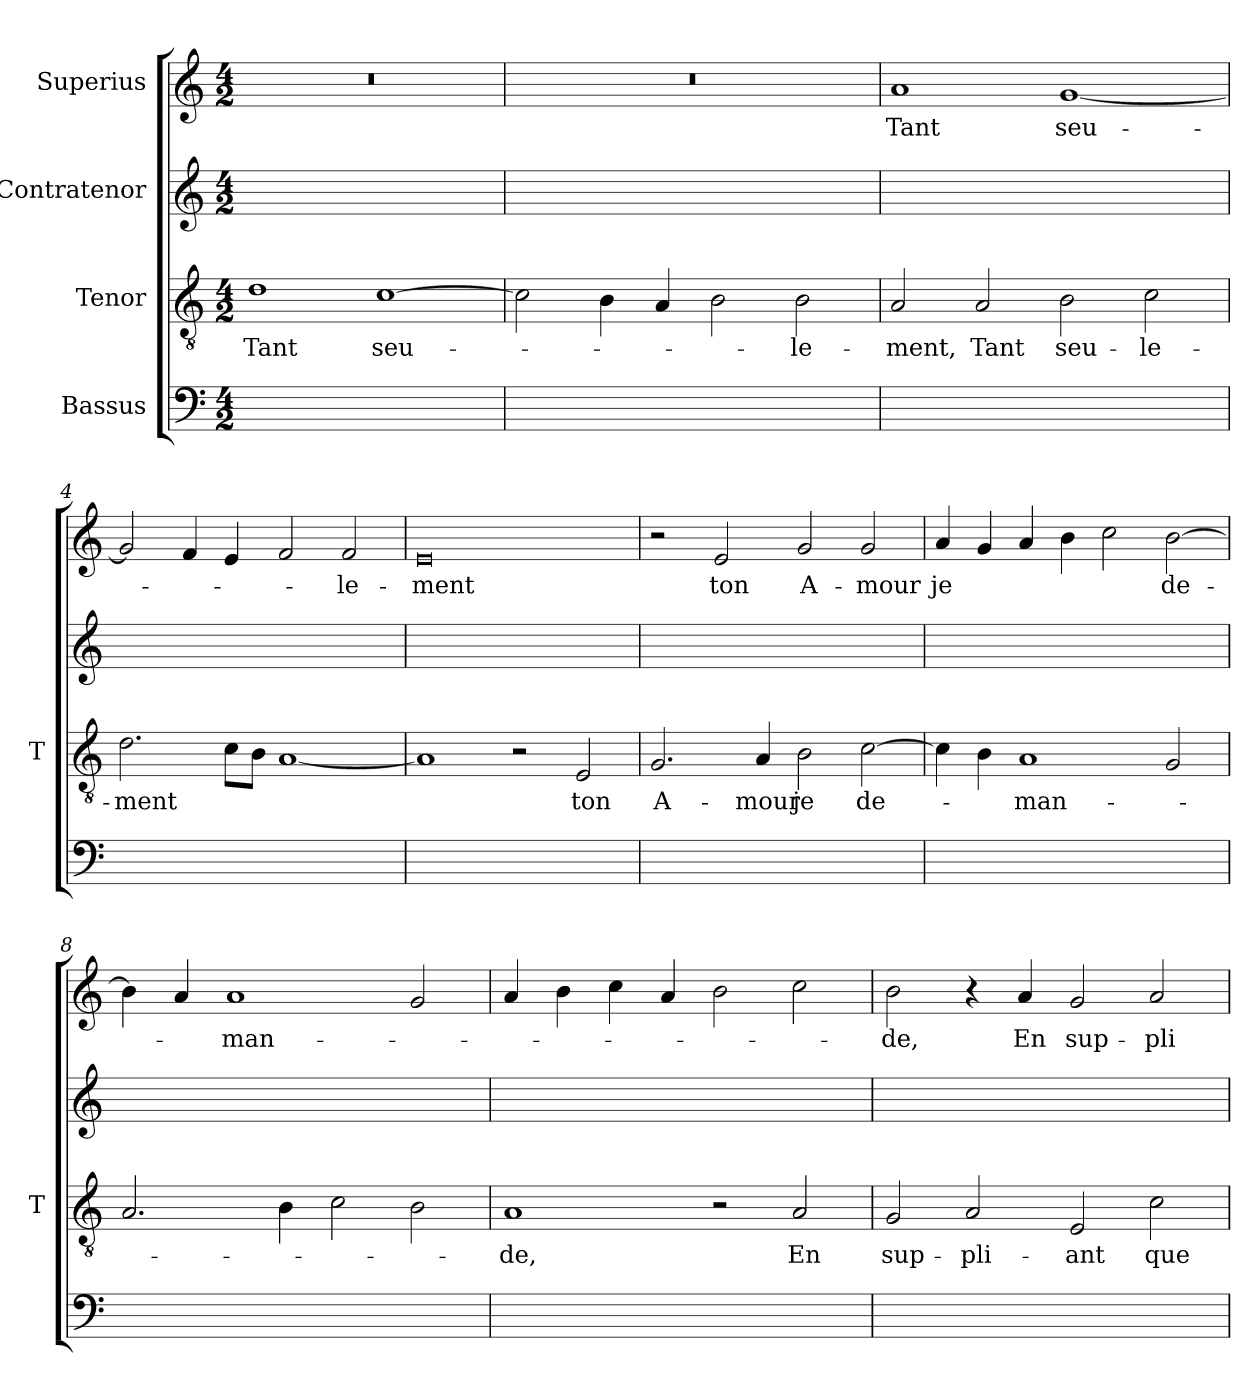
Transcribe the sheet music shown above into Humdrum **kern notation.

**kern	**kern	**text	**kern	**kern	**text
*part4	*part3	*part3	*part2	*part1	*part1
*staff4	*staff3	*staff3	*staff2	*staff1	*staff1
*I"Bassus	*I"Tenor	*	*I"Contratenor	*I"Superius	*
*	*I'T	*	*	*	*
*clefF4	*clefGv2	*	*clefG2	*clefG2	*
*k[]	*k[]	*	*k[]	*k[]	*
*M4/2	*M4/2	*	*M4/2	*M4/2	*
=1	=1	=1	=1	=1	=1
0ryy	1d	-Tant	0ryy	0r	.
.	[1c	seu-	.	.	.
=2	=2	=2	=2	=2	=2
0ryy	2c]	.	0ryy	0r	.
.	4B	.	.	.	.
.	4A	.	.	.	.
.	2B	.	.	.	.
.	2B	le-	.	.	.
=3	=3	=3	=3	=3	=3
0ryy	2A	-ment,	0ryy	1a	-Tant
.	2A	-Tant	.	.	.
.	2B	seu-	.	[1g	seu-
.	2c	le-	.	.	.
=4	=4	=4	=4	=4	=4
0ryy	2.d	-ment	0ryy	2g]	.
.	.	.	.	4f	.
.	8cL	.	.	4e	.
.	8BJ	.	.	.	.
.	[1A	.	.	2f	.
.	.	.	.	2f	le-
=5	=5	=5	=5	=5	=5
0ryy	1A]	.	0ryy	0e	-ment
.	2r	.	.	.	.
.	2E	-ton	.	.	.
=6	=6	=6	=6	=6	=6
0ryy	2.G	A-	0ryy	2r	.
.	.	.	.	2e	-ton
.	4A	-mour	.	.	.
.	2B	-je	.	2g	A-
.	[2c	de-	.	2g	-mour
=7	=7	=7	=7	=7	=7
0ryy	4c]	.	0ryy	4a	-je
.	4B	.	.	4g	.
.	1A	man-	.	4a	.
.	.	.	.	4b	.
.	.	.	.	2cc	.
.	2G	.	.	[2b	de-
=8	=8	=8	=8	=8	=8
0ryy	2.A	.	0ryy	4b]	.
.	.	.	.	4a	.
.	.	.	.	1a	man-
.	4B	.	.	.	.
.	2c	.	.	.	.
.	2B	.	.	2g	.
=9	=9	=9	=9	=9	=9
0ryy	1A	-de,	0ryy	4a	.
.	.	.	.	4b	.
.	.	.	.	4cc	.
.	.	.	.	4a	.
.	2r	.	.	2b	.
.	2A	-En	.	2cc	.
=10	=10	=10	=10	=10	=10
0ryy	2G	sup-	0ryy	2b	-de,
.	2A	pli-	.	4r	.
.	.	.	.	4a	-En
.	2E	-ant	.	2g	sup-
.	2c	-que	.	2a	pli-
=	=	=	=	=	=
*-	*-	*-	*-	*-	*-
